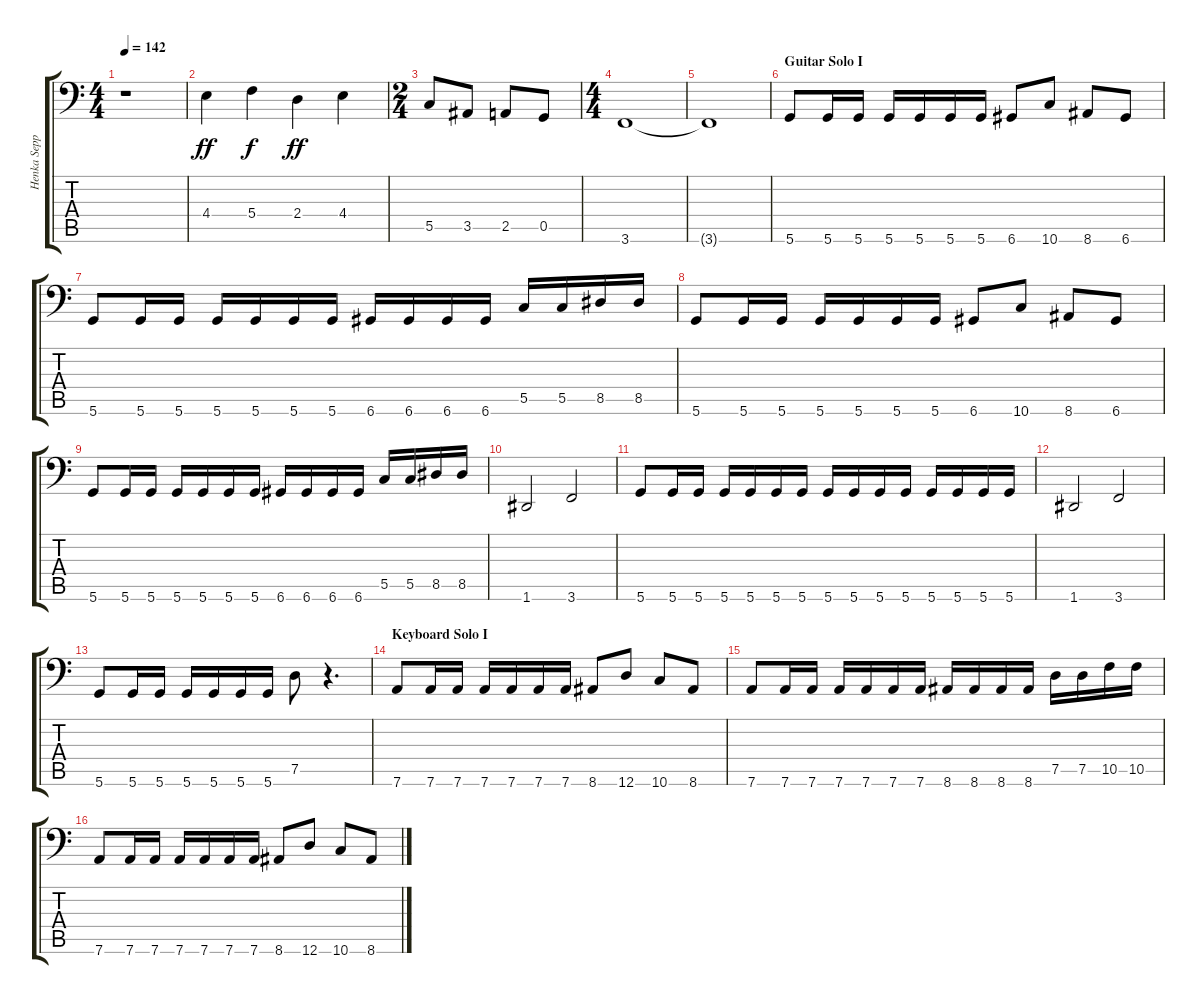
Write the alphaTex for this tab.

\track ("Henka Seppäla" "Henka Sepp") {instrument electricbasspick}
\staff {score tabs}
\tuning (D3 A2 F2 C2 G1 D1) {hide}
\ts (4 4)
\tempo 142
\clef f4
\ks c
r.1{dy f} |
4.4.4{dy ff} 5.4.4{dy f} 2.4.4{dy ff} 4.4.4 |
\ts (2 4)
5.5.8 3.5.8 2.5.8 0.5.8 |
\ts (4 4)
3.6.1 |
3.6{t}.1 |
\section ("" "Guitar Solo I")
5.6.8 5.6.16 5.6.16 5.6.16 5.6.16 5.6.16 5.6.16 6.6.8 10.6.8 8.6.8 6.6.8 |
5.6.8 5.6.16 5.6.16 5.6.16 5.6.16 5.6.16 5.6.16 6.6.16 6.6.16 6.6.16 6.6.16 5.5.16 5.5.16 8.5.16 8.5.16 |
5.6.8 5.6.16 5.6.16 5.6.16 5.6.16 5.6.16 5.6.16 6.6.8 10.6.8 8.6.8 6.6.8 |
5.6.8 5.6.16 5.6.16 5.6.16 5.6.16 5.6.16 5.6.16 6.6.16 6.6.16 6.6.16 6.6.16 5.5.16 5.5.16 8.5.16 8.5.16 |
1.6.2 3.6.2 |
5.6.8 5.6.16 5.6.16 5.6.16 5.6.16 5.6.16 5.6.16 5.6.16 5.6.16 5.6.16 5.6.16 5.6.16 5.6.16 5.6.16 5.6.16 |
1.6.2 3.6.2 |
5.6.8 5.6.16 5.6.16 5.6.16 5.6.16 5.6.16 5.6.16 7.5.8 r.4{d} |
\section ("" "Keyboard Solo I")
7.6.8 7.6.16 7.6.16 7.6.16 7.6.16 7.6.16 7.6.16 8.6.8 12.6.8 10.6.8 8.6.8 |
7.6.8 7.6.16 7.6.16 7.6.16 7.6.16 7.6.16 7.6.16 8.6.16 8.6.16 8.6.16 8.6.16 7.5.16 7.5.16 10.5.16 10.5.16 |
7.6.8 7.6.16 7.6.16 7.6.16 7.6.16 7.6.16 7.6.16 8.6.8 12.6.8 10.6.8 8.6.8
